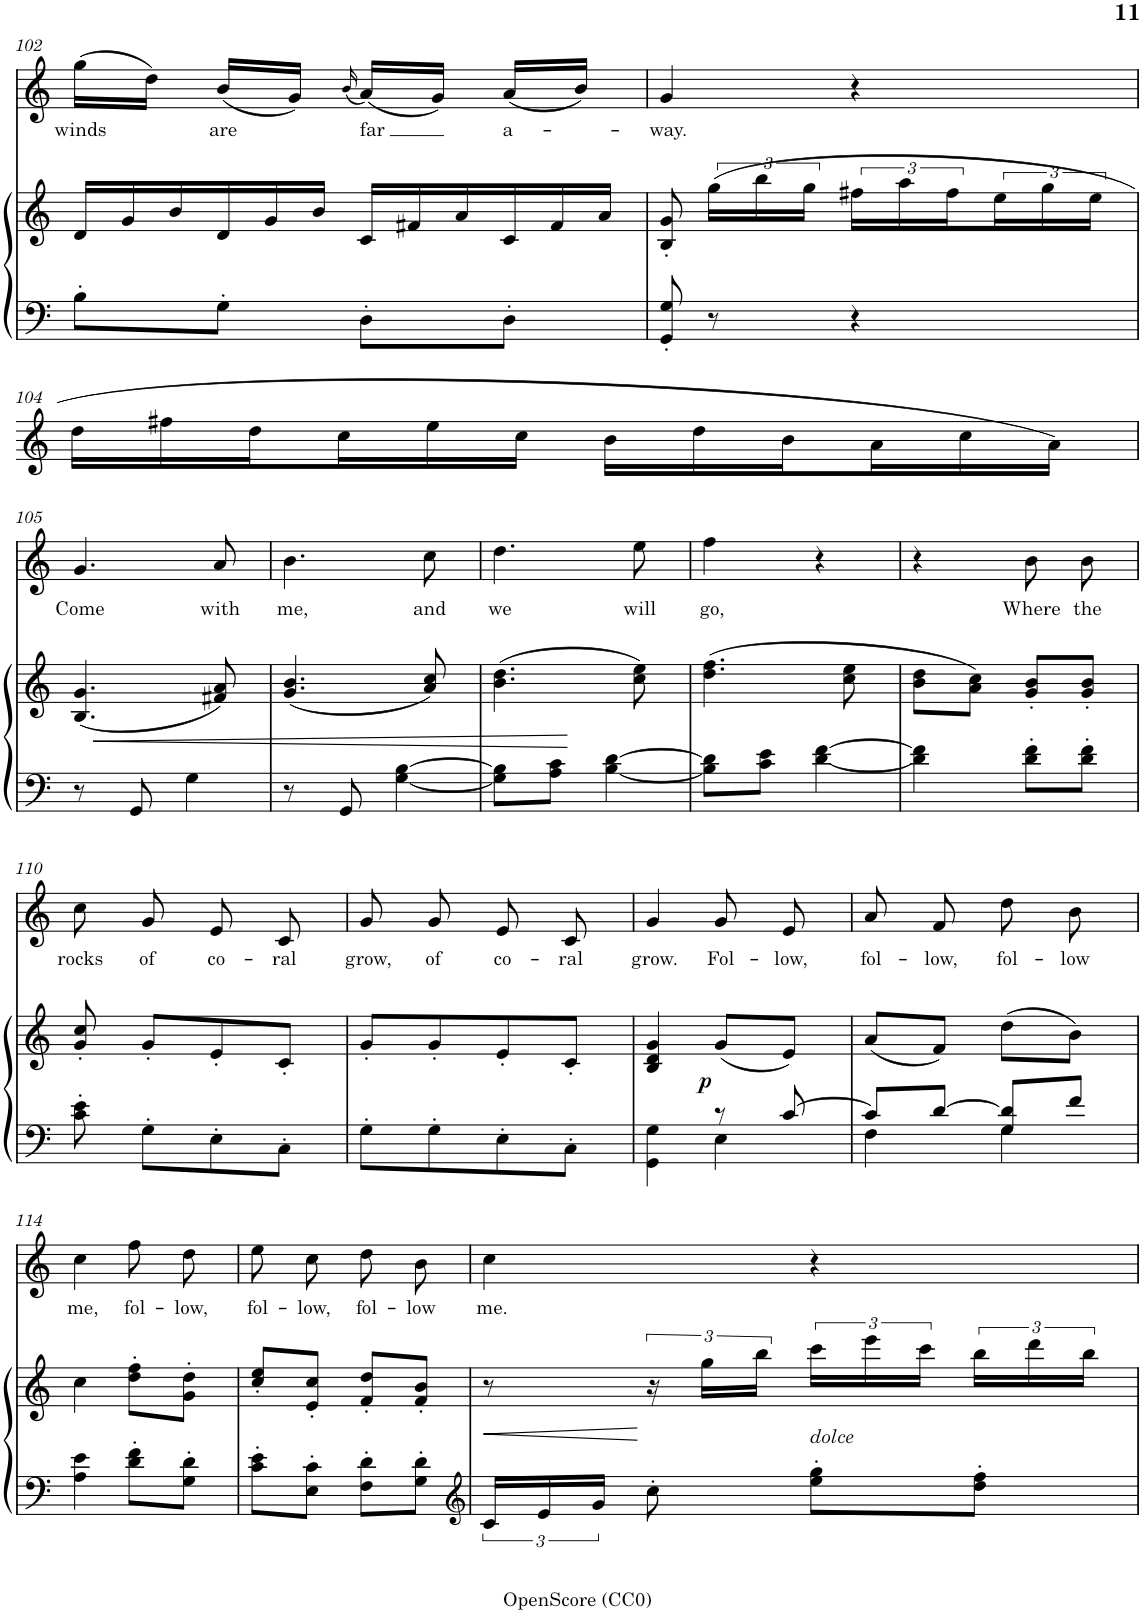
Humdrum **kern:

**kern	**kern	**dynam	**kern	**text
*part2	*part2	*part2	*part1	*part1
*staff3	*staff2	*staff2/3	*staff1	*staff1
*I"Piano	*	*	*I"Voice	*
*I'Pno	*	*	*	*
!!LO:PB:g=z
*clefF4	*clefG2	*	*clefG2	*
*k[]	*k[]	*	*k[]	*
*M2/4	*M2/4	*	*M2/4	*
*	*Xbrackettup	*	*	*
=102	=102	=102	=102	=102
!	!	!	!	!LO:LY:b
8B'\L	24d/LL	.	(16gg\LL	winds
.	24g/	.	.	.
.	.	.	16dd\JJ)	.
.	24b/	.	.	.
!	!	!	!	!LO:LY:b
8G'\J	24d/	.	(16b/LL	are
.	24g/	.	.	.
.	.	.	16g/JJ)	.
.	24b/JJ	.	.	.
.	.	.	(16qb/	.
!	!	!	!	!LO:LY:b
8D'\L	24c/LL	.	(16a/LL)	far
.	24f#X/	.	.	.
.	.	.	16g/JJ)	.
.	24a/	.	.	.
!	!	!	!	!LO:LY:b
8D'\J	24c/	.	(16a/LL	a-
.	24f#/	.	.	.
.	.	.	16b/JJ)	.
.	24a/JJ	.	.	.
=103	=103	=103	=103	=103
*	*^	*	*	*
!	!	!	!	!	!LO:LY:b
8GG/' 8G/'	8B/' 8g/'	8ryy	.	4g/	-way.
*	*brackettup	*	*	*	*
8r	(24gg\LL	8ryy	.	.	.
.	24bb\	.	.	.	.
.	24gg\JJ	.	.	.	.
4r	24ff#X\LL	4ryy	.	4r	.
.	24aa\	.	.	.	.
.	24ff#\	.	.	.	.
.	24ee\	.	.	.	.
.	24gg\	.	.	.	.
.	24ee\JJ	.	.	.	.
*	*v	*v	*	*	*
!!LO:LB:g=z
=104	=104	=104	=104	=104
*	*Xtuplet	*	*	*
2r	24dd\LL	.	2r	.
.	24ff#X\	.	.	.
.	24dd\	.	.	.
.	24cc\	.	.	.
.	24ee\	.	.	.
.	24cc\JJ	.	.	.
.	24b\LL	.	.	.
.	24dd\	.	.	.
.	24b\	.	.	.
.	24a\	.	.	.
.	24cc\	.	.	.
.	24a\JJ)	.	.	.
!!LO:LB:g=z
=105	=105	=105	=105	=105
!	!	!LO:HP:b	!	!LO:LY:b
8r	(4.B/ 4.g/	<	4.g/	Come
8GG/	.	.	.	.
4G\	.	.	.	.
!	!	!	!	!LO:LY:b
.	8f#X/ 8a/)	.	8a/	with
=106	=106	=106	=106	=106
!	!	!	!	!LO:LY:b
8r	(4.g/ 4.b/	.	4.b\	me,
8GG/	.	.	.	.
[4G\ [4B\	.	.	.	.
!	!	!	!	!LO:LY:b
.	8a/ 8cc/)	.	8cc\	and
=107	=107	=107	=107	=107
!	!	!	!	!LO:LY:b
8G\] 8B\]L	(4.b\ 4.dd\	.	4.dd\	we
8A\ 8c\J	.	.	.	.
[4B\ [4d\	.	.	.	.
!	!	!	!	!LO:LY:b
.	8cc\ 8ee\)	[	8ee\	will
=108	=108	=108	=108	=108
!	!	!	!	!LO:LY:b
8B\] 8d\]L	(4.dd\ 4.ff\	.	4ff\	go,
8c\ 8e\J	.	.	.	.
[4d\ [4f\	.	.	4r	.
.	8cc\ 8ee\	.	.	.
=109	=109	=109	=109	=109
4d\] 4f\]	8b\ 8dd\L	.	4r	.
.	8a\ 8cc\J)	.	.	.
!	!	!	!	!LO:LY:b
8d\' 8f\'L	8g/' 8b/'L	.	8b\	Where
!	!	!	!	!LO:LY:b
8d\' 8f\'J	8g/' 8b/'J	.	8b\	the
!!LO:LB:g=z
=110	=110	=110	=110	=110
!	!	!	!	!LO:LY:b
8c\' 8e\'	8g/' 8cc/'	.	8cc\	rocks
!	!	!	!	!LO:LY:b
8G'\L	8g'/L	.	8g/	of
!	!	!	!	!LO:LY:b
8E'\	8e'/	.	8e/	co-
!	!	!	!	!LO:LY:b
8C'\J	8c'/J	.	8c/	-ral
=111	=111	=111	=111	=111
!	!	!	!	!LO:LY:b
8G'\L	8g'/L	.	8g/	grow,
!	!	!	!	!LO:LY:b
8G'\	8g'/	.	8g/	of
!	!	!	!	!LO:LY:b
8E'\	8e'/	.	8e/	co-
!	!	!	!	!LO:LY:b
8C'\J	8c'/J	.	8c/	-ral
=112	=112	=112	=112	=112
*^	*	*	*	*
!	!	!	!	!	!LO:LY:b
4GG\ 4G\	4ryy	4B/ 4d/ 4g/	.	4g/	grow.
!	!	!	!LO:DY:b	!	!LO:LY:b
8r	4E\	(8g/L	p	8g/	Fol-
!	!	!	!	!	!LO:LY:b
[8c/	.	8e/J)	.	8e/	-low,
=113	=113	=113	=113	=113	=113
!	!	!	!	!	!LO:LY:b
8c/L]	4F\	(8a/L	.	8a/	fol-
!	!	!	!	!	!LO:LY:b
[8d/J	.	8f/J)	.	8f/	-low,
!	!	!	!	!	!LO:LY:b
8G/ 8d/]L	4G\	(8dd\L	.	8dd\	fol-
!	!	!	!	!	!LO:LY:b
8f/J	.	8b\J)	.	8b\	-low
*v	*v	*	*	*	*
!!LO:LB:g=z
=114	=114	=114	=114	=114
!	!	!	!	!LO:LY:b
4A\ 4e\	4cc\	.	4cc\	me,
!	!	!	!	!LO:LY:b
8d\' 8f\'L	8dd\' 8ff\'L	.	8ff\	fol-
!	!	!	!	!LO:LY:b
8G\' 8d\'J	8g\' 8dd\'J	.	8dd\	-low,
=115	=115	=115	=115	=115
!	!	!	!	!LO:LY:b
8c\' 8e\'L	8cc/' 8ee/'L	.	8ee\	fol-
!	!	!	!	!LO:LY:b
8E\' 8c\'J	8e/' 8cc/'J	.	8cc\	-low,
!	!	!	!	!LO:LY:b
8F\' 8d\'L	8f/' 8dd/'L	.	8dd\	fol-
!	!	!	!	!LO:LY:b
8G\' 8d\'J	8f/' 8b/'J	.	8b\	-low
=116	=116	=116	=116	=116
*clefG2	*	*	*	*
!	!	!LO:HP:b	!	!LO:LY:b
*	*^	*	*	*
24c/LL	8r	8ryy	<	4cc\	me.
24e/	.	.	.	.	.
24g/JJ	.	.	.	.	.
*	*tuplet	*	*	*	*
8cc'\	24r	8ryy	[	.	.
.	24gg\LL	.	.	.	.
.	24bb\JJ	.	.	.	.
!	!LO:TX:b:i:t=dolce	!	!	!	!
8ee\' 8gg\'L	24ccc\LL	4ryy	.	4r	.
.	24eee\	.	.	.	.
.	24ccc\JJ	.	.	.	.
8dd\' 8ff\'J	24bb\LL	.	.	.	.
.	24ddd\	.	.	.	.
.	24bb\JJ	.	.	.	.
*	*v	*v	*	*	*
=	=	=	=	=
*-	*-	*-	*-	*-
